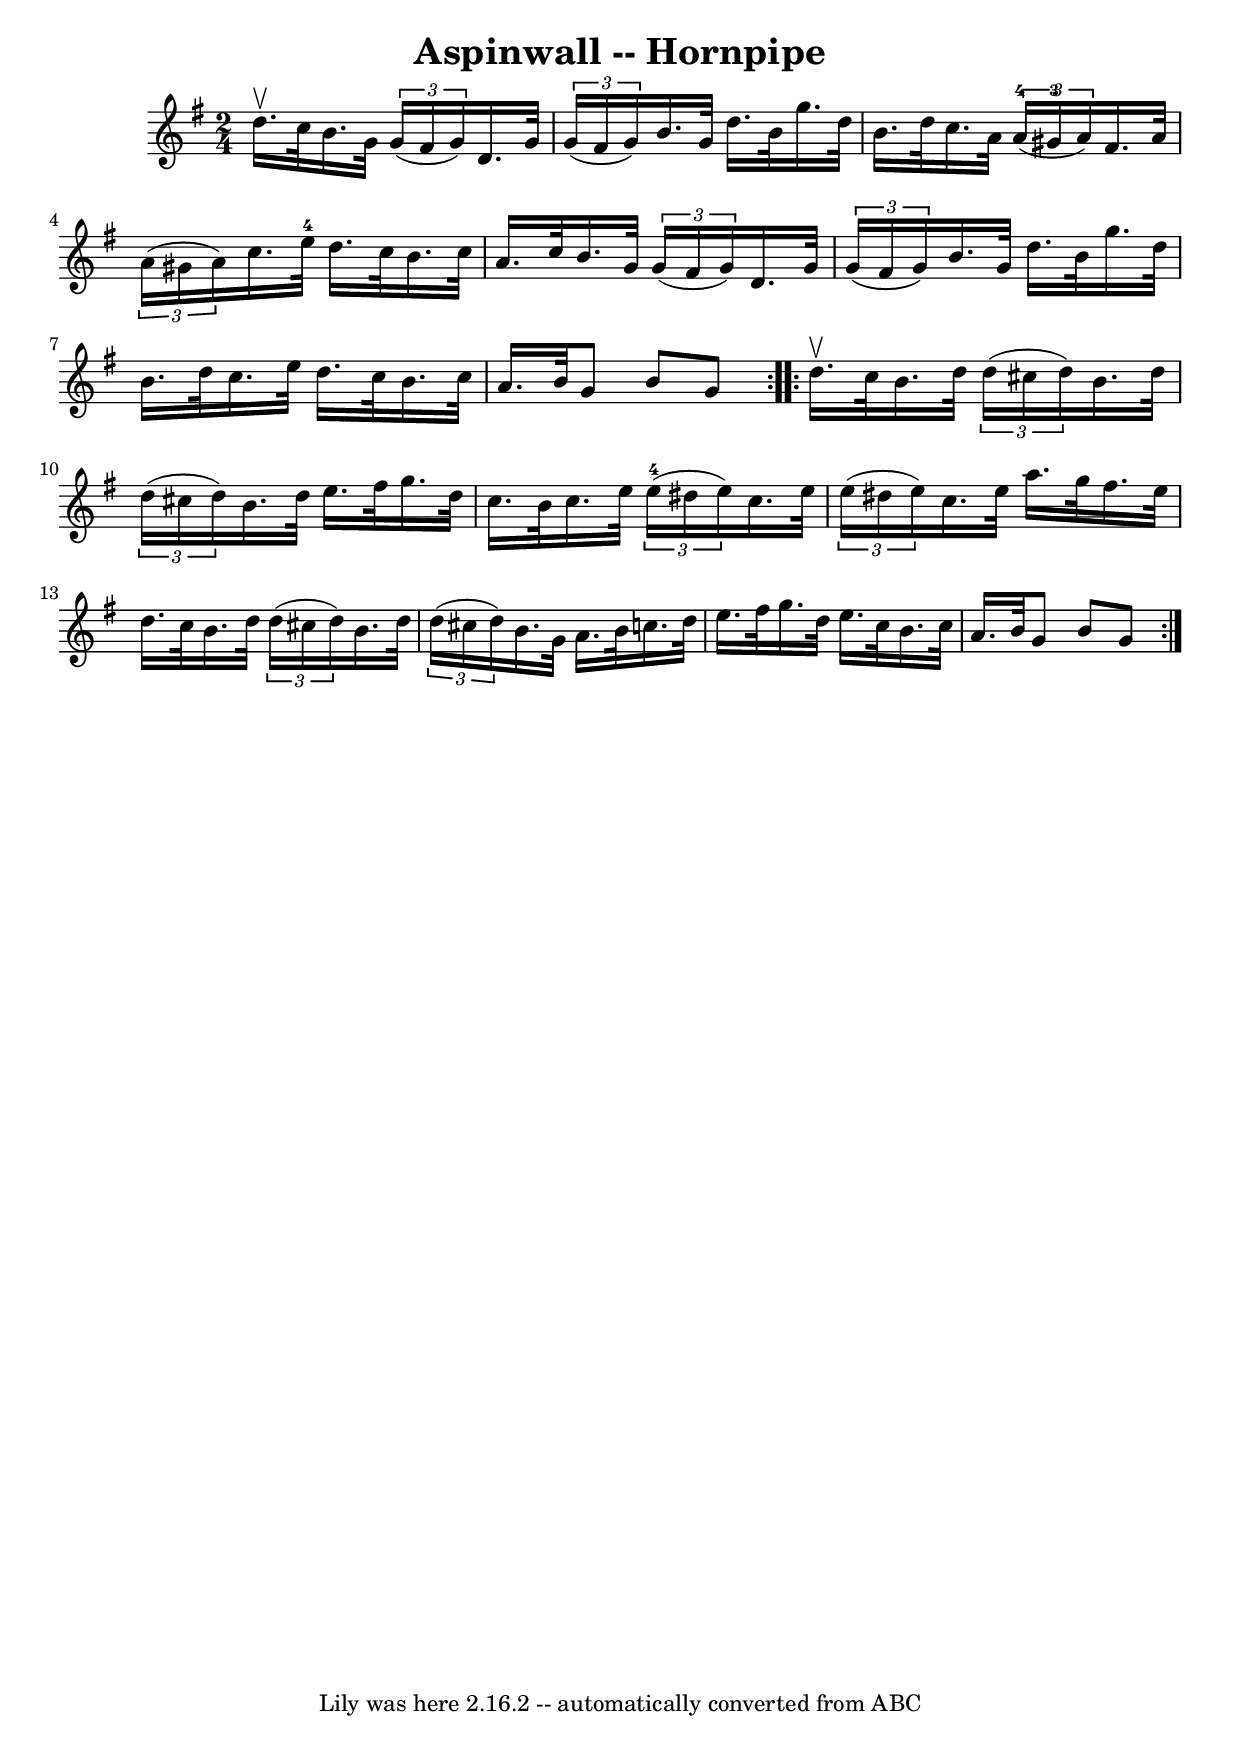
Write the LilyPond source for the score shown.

\version "2.16.2"
\include "Mammoth.ily"
\header {
  %% book = "Cole's 1000 Fiddle Tunes"
 crossRefNumber = "1"
 footnotes = ""
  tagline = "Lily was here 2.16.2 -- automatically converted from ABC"
  title = "Aspinwall -- Hornpipe"

}
voicedefault =  {



  \repeat volta 2 {

    \time 2/4 
    \key g \major d''16.^\upbow c''32   |
 b'16. g'32    
    \times 2/3 { g'16 (fs'16 g'16) 
	       } d'16. g'32    \times 2/3 {   
		 g'16 (fs'16 g'16)  	       }  |
 b'16. g'32 d''16. b'32 g''16. d''32 b'16. d''32   |
 c''16. a'32    \times 2/3 {  
 a'16-4(gs'16-3 a'16) 
    } fs'16. a'32    \times 2/3 {   
 a'16 (gs'16 a'16)      }  |
 c''16. e''32-4 d''16. c''32 b'16. c''32 a'16. c''32   |
 b'16. g'32    \times 2/3 { 
 g'16 (fs'16 g'16) 
    } d'16. g'32    \times 2/3 { g'16 (
				 fs'16 g'16)  			       }  |
 b'16. g'32 d''16. b'32 g''16. d''32 b'16. d''32   |
 c''16. e''32 d''16. c''32 b'16. c''32 a'16. b'32   |
 g'8 b'8 g'8  
  }     

  \repeat volta 2 { d''16.^\upbow c''32   |
 b'16. d''32    
    \times 2/3 { d''16 (cs''16 d''16) 
	       } b'16. d''32    
    \times 2/3 { d''16 (cs''16 d''16)  	       }  |
 b'16. d''32 e''16. fs''32 g''16. d''32 c''16. b'32   |
 c''16.    
 e''32    \times 2/3 { e''16-4(ds''16 e''16) 
			} c''16.    
 e''32    \times 2/3 { e''16 (ds''16 e''16)  			}  |
 c''16. e''32 a''16. g''32 fs''16. e''32 d''16. c''32   |
    
 b'16. d''32    \times 2/3 { d''16 (cs''16 d''16) 
			      } b'16.    
 d''32    \times 2/3 { d''16 (cs''16 d''16)  			}  |
 b'16. g'32 a'16. b'32 c''16. d''32 e''16. fs''32   |
 g''16. d''32 e''16. c''32 b'16. c''32 a'16. b'32   |
    
 g'8 b'8 g'8  
  }   

}

\score{
  <<

    \context Staff="default"
    {
      \voicedefault 
      
    }

  >>
  \layout {
    
  }
  \midi {
  }

}
